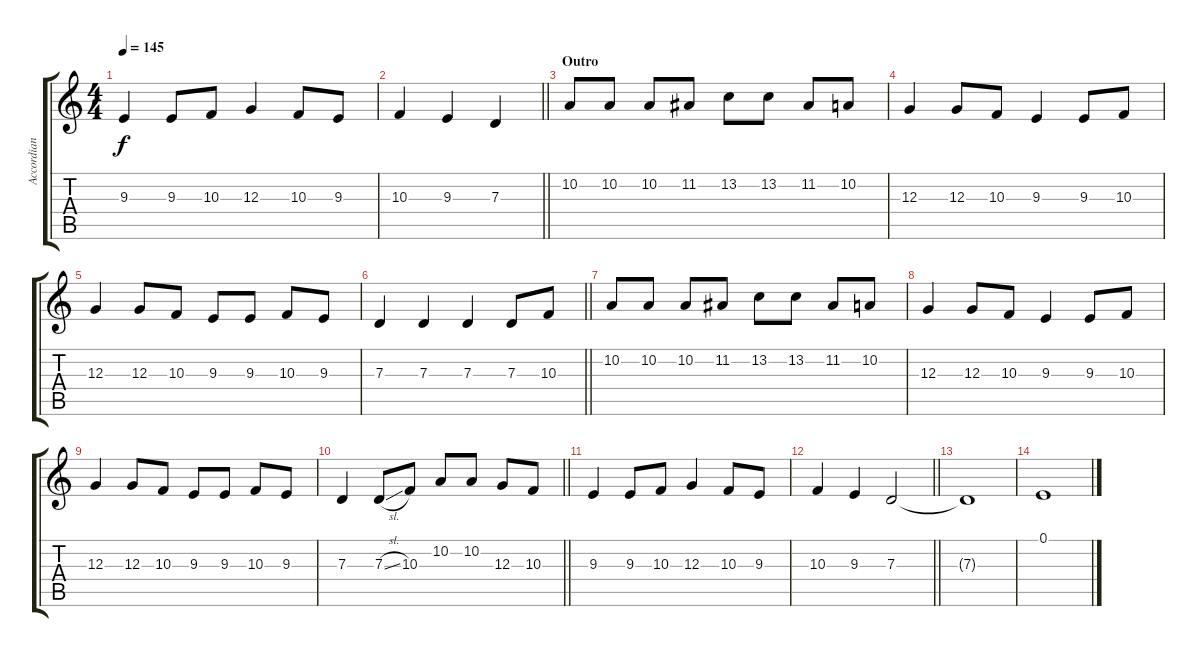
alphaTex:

\track ("Accordian" "Accordian") {instrument accordion}
\staff {score tabs}
\tuning (E4 B3 G3 D3 A2 E2) {hide}
\ts (4 4)
\tempo 145
\clef g2
\ks c
9.3.4{dy f} 9.3.8 10.3.8 12.3.4 10.3.8 9.3.8 |
\barLineRight lightlight
10.3.4 9.3.4 7.3.4 |
\section ("" "Outro")
10.2.8 10.2.8 10.2.8 11.2.8 13.2.8 13.2.8 11.2.8 10.2.8 |
12.3.4 12.3.8 10.3.8 9.3.4 9.3.8 10.3.8 |
12.3.4 12.3.8 10.3.8 9.3.8 9.3.8 10.3.8 9.3.8 |
\barLineRight lightlight
7.3.4 7.3.4 7.3.4 7.3.8 10.3.8 |
10.2.8 10.2.8 10.2.8 11.2.8 13.2.8 13.2.8 11.2.8 10.2.8 |
12.3.4 12.3.8 10.3.8 9.3.4 9.3.8 10.3.8 |
12.3.4 12.3.8 10.3.8 9.3.8 9.3.8 10.3.8 9.3.8 |
\barLineRight lightlight
7.3.4 7.3{sl}.8 10.3.8 10.2.8 10.2.8 12.3.8 10.3.8 |
9.3.4 9.3.8 10.3.8 12.3.4 10.3.8 9.3.8 |
\barLineRight lightlight
10.3.4 9.3.4 7.3.2 |
7.3{t}.1 |
0.1.1
